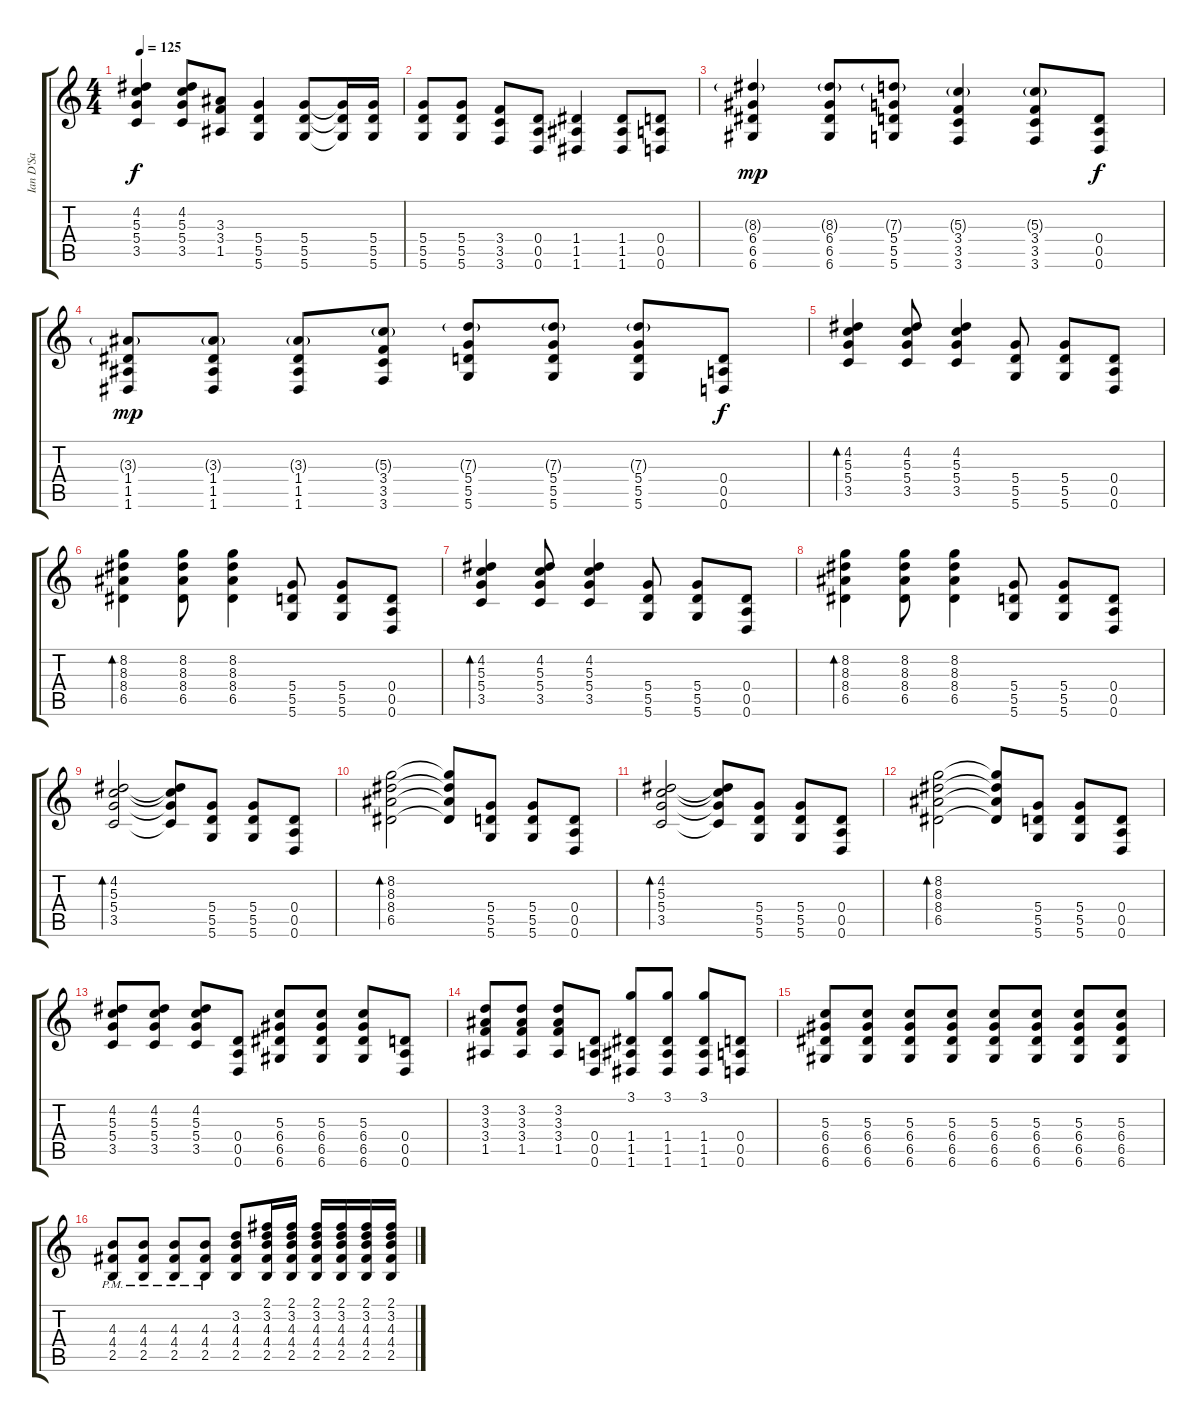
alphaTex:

\track ("Ian D'Sa" "Ian D'Sa") {instrument distortionguitar}
\staff {score tabs}
\tuning (E4 B3 G3 D3 A2 D2) {hide}
\ts (4 4)
\tempo 125
\clef g2
\ks c
(4.2 5.3 5.4 3.5).4{dy f} (4.2 5.3 5.4 3.5).8 (3.3 3.4 1.5).8 (5.4 5.5 5.6).4 (5.4 5.5 5.6).8 (5.4{t} 5.5{t} 5.6{t}).16 (5.4 5.5 5.6).16 |
(5.4 5.5 5.6).8 (5.4 5.5 5.6).8 (3.4 3.5 3.6).8 (0.4 0.5 0.6).8 (1.4 1.5 1.6).4 (1.4 1.5 1.6).8 (0.4 0.5 0.6).8 |
(8.3{g} 6.4 6.5 6.6).4{dy mp} (8.3{g} 6.4 6.5 6.6).8 (7.3{g} 5.4 5.5 5.6).8 (5.3{g} 3.4 3.5 3.6).4 (5.3{g} 3.4 3.5 3.6).8 (0.4 0.5 0.6).8{dy f} |
(3.3{g} 1.4 1.5 1.6).8{dy mp} (3.3{g} 1.4 1.5 1.6).8 (3.3{g} 1.4 1.5 1.6).8 (5.3{g} 3.4 3.5 3.6).8 (7.3{g} 5.4 5.5 5.6).8 (7.3{g} 5.4 5.5 5.6).8 (7.3{g} 5.4 5.5 5.6).8 (0.4 0.5 0.6).8{dy f} |
(4.2 5.3 5.4 3.5).4{bd 30} (4.2 5.3 5.4 3.5).8 (4.2 5.3 5.4 3.5).4 (5.4 5.5 5.6).8 (5.4 5.5 5.6).8 (0.4 0.5 0.6).8 |
(8.2 8.3 8.4 6.5).4{bd 60} (8.2 8.3 8.4 6.5).8 (8.2 8.3 8.4 6.5).4 (5.4 5.5 5.6).8 (5.4 5.5 5.6).8 (0.4 0.5 0.6).8 |
(4.2 5.3 5.4 3.5).4{bd 30} (4.2 5.3 5.4 3.5).8 (4.2 5.3 5.4 3.5).4 (5.4 5.5 5.6).8 (5.4 5.5 5.6).8 (0.4 0.5 0.6).8 |
(8.2 8.3 8.4 6.5).4{bd 60} (8.2 8.3 8.4 6.5).8 (8.2 8.3 8.4 6.5).4 (5.4 5.5 5.6).8 (5.4 5.5 5.6).8 (0.4 0.5 0.6).8 |
(4.2 5.3 5.4 3.5).2{bd 30} (4.2{t} 5.3{t} 5.4{t} 3.5{t}).8 (5.4 5.5 5.6).8 (5.4 5.5 5.6).8 (0.4 0.5 0.6).8 |
(8.2 8.3 8.4 6.5).2{bd 60} (8.2{t} 8.3{t} 8.4{t} 6.5{t}).8 (5.4 5.5 5.6).8 (5.4 5.5 5.6).8 (0.4 0.5 0.6).8 |
(4.2 5.3 5.4 3.5).2{bd 30} (4.2{t} 5.3{t} 5.4{t} 3.5{t}).8 (5.4 5.5 5.6).8 (5.4 5.5 5.6).8 (0.4 0.5 0.6).8 |
(8.2 8.3 8.4 6.5).2{bd 60} (8.2{t} 8.3{t} 8.4{t} 6.5{t}).8 (5.4 5.5 5.6).8 (5.4 5.5 5.6).8 (0.4 0.5 0.6).8 |
(4.2 5.3 5.4 3.5).8 (4.2 5.3 5.4 3.5).8 (4.2 5.3 5.4 3.5).8 (0.4 0.5 0.6).8 (5.3 6.4 6.5 6.6).8 (5.3 6.4 6.5 6.6).8 (5.3 6.4 6.5 6.6).8 (0.4 0.5 0.6).8 |
(3.2 3.3 3.4 1.5).8 (3.2 3.3 3.4 1.5).8 (3.2 3.3 3.4 1.5).8 (0.4 0.5 0.6).8 (3.1 1.4 1.5 1.6).8 (3.1 1.4 1.5 1.6).8 (3.1 1.4 1.5 1.6).8 (0.4 0.5 0.6).8 |
(5.3 6.4 6.5 6.6).8 (5.3 6.4 6.5 6.6).8 (5.3 6.4 6.5 6.6).8 (5.3 6.4 6.5 6.6).8 (5.3 6.4 6.5 6.6).8 (5.3 6.4 6.5 6.6).8 (5.3 6.4 6.5 6.6).8 (5.3 6.4 6.5 6.6).8 |
(4.3{pm} 4.4{pm} 2.5{pm}).8 (4.3{pm} 4.4{pm} 2.5{pm}).8 (4.3{pm} 4.4{pm} 2.5{pm}).8 (4.3{pm} 4.4{pm} 2.5{pm}).8 (3.2 4.3 4.4 2.5).8 (2.1 3.2 4.3 4.4 2.5).16 (2.1 3.2 4.3 4.4 2.5).16 (2.1 3.2 4.3 4.4 2.5).16 (2.1 3.2 4.3 4.4 2.5).16 (2.1 3.2 4.3 4.4 2.5).16 (2.1 3.2 4.3 4.4 2.5).16
